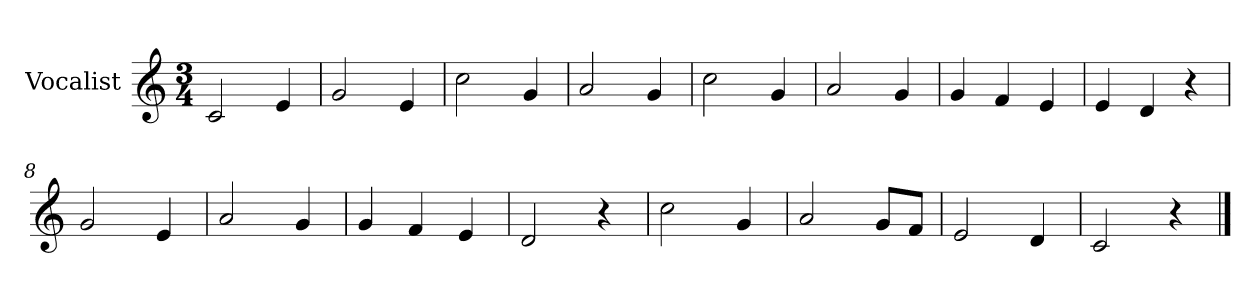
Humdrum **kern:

**kern
*part1
*staff1
*I"Vocalist
*k[]
*C:
*M3/4
=
2c
4e
=1
2g
4e
=2
2cc
4g
=3
2a
4g
=4
2cc
4g
=5
2a
4g
=6
4g
4f
4e
=7
4e
4d
4r
=8
2g
4e
=9
2a
4g
=10
4g
4f
4e
=11
2d
4r
=12
2cc
4g
=13
2a
8gL
8fJ
=14
2e
4d
=15
2c
4r
==
*-
